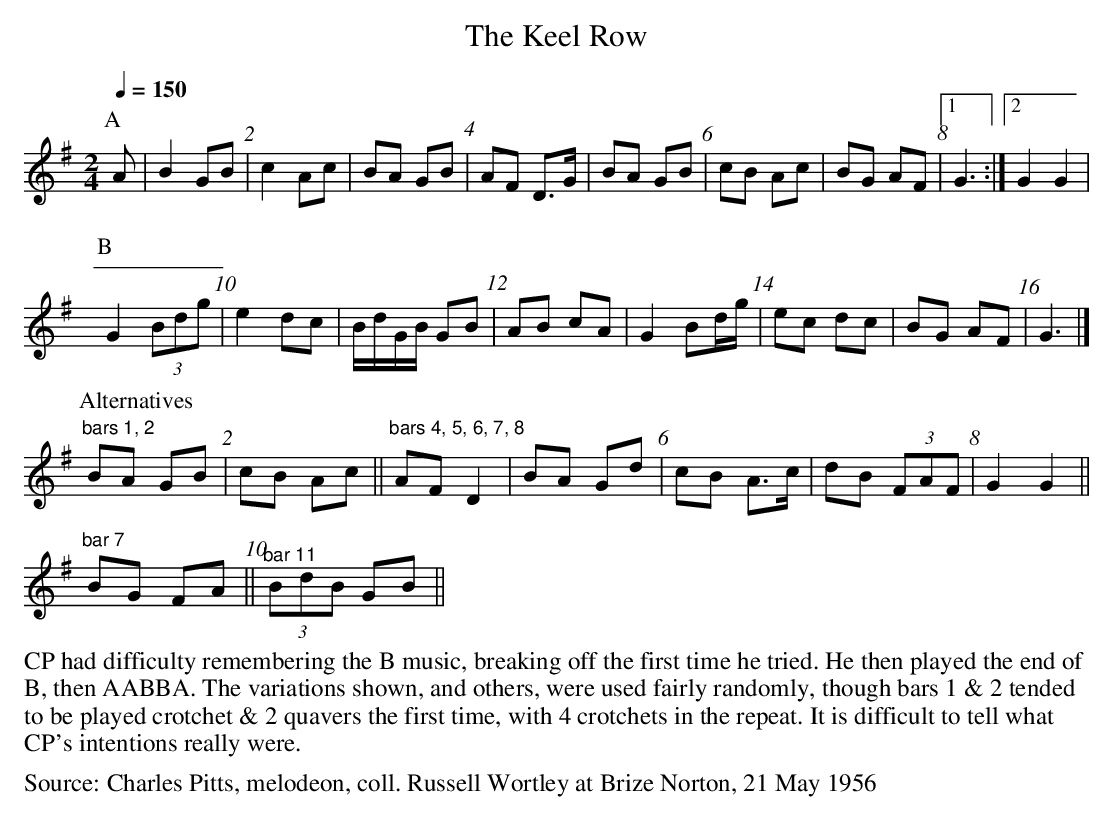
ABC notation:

X:1
T:Keel Row, The
Q:1/4=150
M:2/4
L:1/8
K:Gmaj
[P:A]A|B2GB|c2Ac | BA GB | AF D>G | BA GB |cB Ac | BG AF |1 G3 :|2G2G2|
[P:B]G2(3Bdg | e2dc | B/d/G/B/ GB | AB cA | G2Bd/2g/2 |ec dc | BG AF |\
 G3 |]
P:Alternatives
"^bars 1, 2"BA GB | cB Ac ||\
"^bars 4, 5, 6, 7, 8  " AF D2 |BA Gd | cB A>c| dB (3FAF |\
G2G2 ||
"^bar 7"BG FA||"^bar 11"(3BdB GB||
